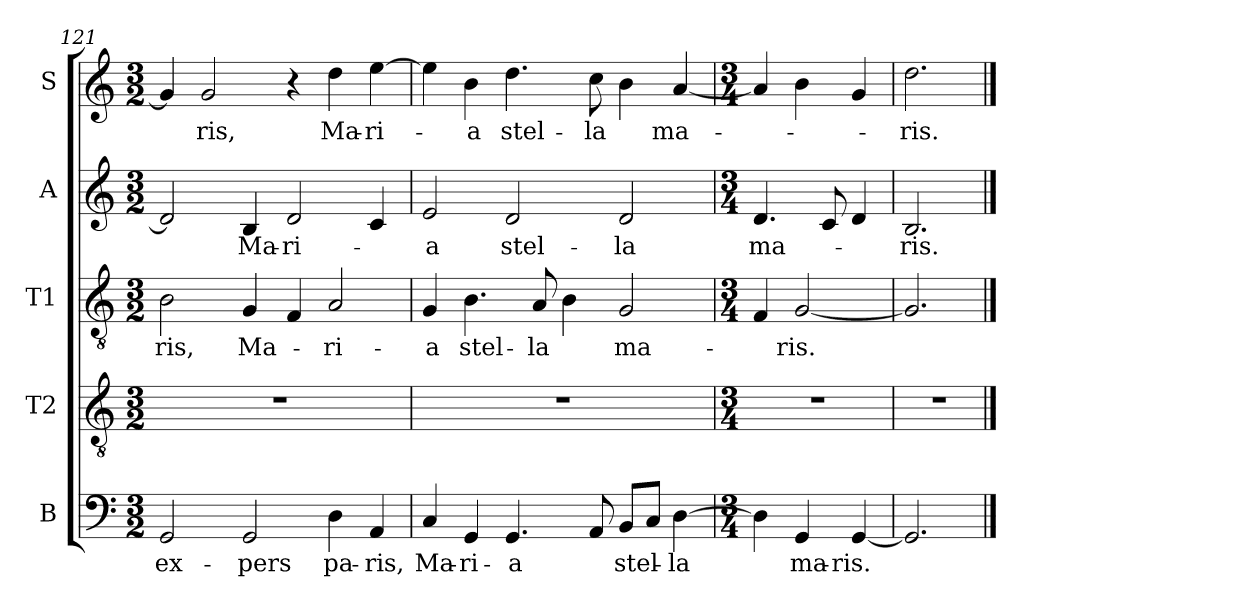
**kern	**text	**kern	**kern	**text	**kern	**text	**kern	**text
*part5	*part5	*part4	*part3	*part3	*part2	*part2	*part1	*part1
*staff5	*staff5	*staff4	*staff3	*staff3	*staff2	*staff2	*staff1	*staff1
*I"B	*	*I"T2	*I"T1	*	*I"A	*	*I"S	*
*I'B	*	*I'T2	*I'T1	*	*I'A	*	*I'S	*
*clefF4	*	*clefGv2	*clefGv2	*	*clefG2	*	*clefG2	*
*k[]	*	*k[]	*k[]	*	*k[]	*	*k[]	*
*M3/2	*	*M3/2	*M3/2	*	*M3/2	*	*M3/2	*
=121	=121	=121	=121	=121	=121	=121	=121	=121
2GG/	ex-	1.r	2B\	-ris,	2d/]	.	4g/]	.
.	.	.	.	.	.	.	2g/	-ris,
2GG/	-pers	.	4G/	Ma-	4B/	Ma-	.	.
.	.	.	4F/	.	2d/	-ri-	4r	.
4D\	pa-	.	2A/	-ri-	.	.	4dd\	Ma-
4AA/	-ris,	.	.	.	4c/	.	[4ee\	-ri-
=122	=122	=122	=122	=122	=122	=122	=122	=122
4C/	Ma-	1.r	4G/	-a	2e/	-a	4ee\]	.
4GG/	-ri-	.	4.B\	stel-	.	.	4b\	-a
4.GG/	-a	.	.	.	2d/	stel-	4.dd\	stel-
.	.	.	8A/	-la	.	.	.	.
.	.	.	4B\	.	.	.	.	.
8AA/	.	.	.	.	.	.	8cc\	-la
8BB/L	stel-	.	2G/	ma-	2d/	-la	4b\	.
8C/J	.	.	.	.	.	.	.	.
[4D\	-la	.	.	.	.	.	[4a/	ma-
=123	=123	=123	=123	=123	=123	=123	=123	=123
*M3/4	*	*M3/4	*M3/4	*	*M3/4	*	*M3/4	*
4D\]	.	2.r	4F/	.	4.d/	ma-	4a/]	.
4GG/	ma-	.	[2G/	-ris.	.	.	4b\	.
.	.	.	.	.	8c/	.	.	.
[4GG/	-ris.	.	.	.	4d/	.	4g/	.
=124	=124	=124	=124	=124	=124	=124	=124	=124
2.GG/]	.	2.r	2.G/]	.	2.B/	-ris.	2.dd\	-ris.
==	==	==	==	==	==	==	==	==
*-	*-	*-	*-	*-	*-	*-	*-	*-
